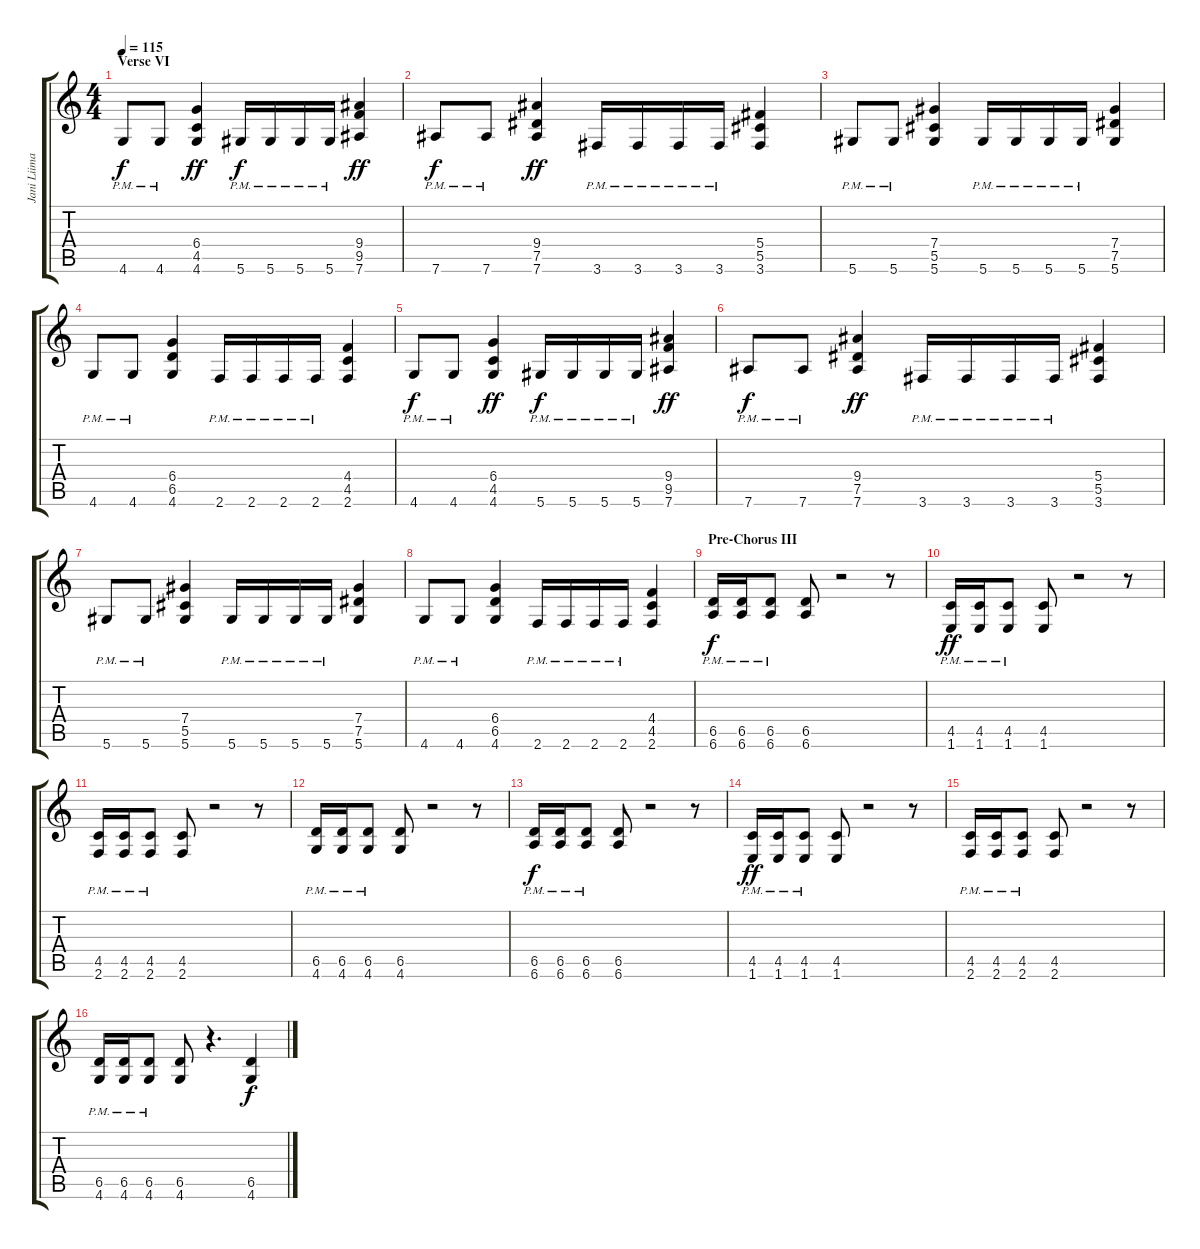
\track ("Jani Liimatainen - Guitars" "Jani Liima") {instrument distortionguitar}
\staff {score tabs}
\tuning (Eb4 Bb3 Gb3 Db3 Ab2 Eb2) {hide}
\ts (4 4)
\section ("" "Verse VI")
\tempo 115
\clef g2
\ks c
4.6{pm}.8{dy f} 4.6{pm}.8 (6.4 4.5 4.6).4{dy ff} 5.6{pm}.16{dy f} 5.6{pm}.16 5.6{pm}.16 5.6{pm}.16 (9.4 9.5 7.6).4{dy ff} |
7.6{pm}.8{dy f} 7.6{pm}.8 (9.4 7.5 7.6).4{dy ff} 3.6{pm}.16 3.6{pm}.16 3.6{pm}.16 3.6{pm}.16 (5.4 5.5 3.6).4 |
5.6{pm}.8 5.6{pm}.8 (7.4 5.5 5.6).4 5.6{pm}.16 5.6{pm}.16 5.6{pm}.16 5.6{pm}.16 (7.4 7.5 5.6).4 |
4.6{pm}.8 4.6{pm}.8 (6.4 6.5 4.6).4 2.6{pm}.16 2.6{pm}.16 2.6{pm}.16 2.6{pm}.16 (4.4 4.5 2.6).4 |
4.6{pm}.8{dy f} 4.6{pm}.8 (6.4 4.5 4.6).4{dy ff} 5.6{pm}.16{dy f} 5.6{pm}.16 5.6{pm}.16 5.6{pm}.16 (9.4 9.5 7.6).4{dy ff} |
7.6{pm}.8{dy f} 7.6{pm}.8 (9.4 7.5 7.6).4{dy ff} 3.6{pm}.16 3.6{pm}.16 3.6{pm}.16 3.6{pm}.16 (5.4 5.5 3.6).4 |
5.6{pm}.8 5.6{pm}.8 (7.4 5.5 5.6).4 5.6{pm}.16 5.6{pm}.16 5.6{pm}.16 5.6{pm}.16 (7.4 7.5 5.6).4 |
4.6{pm}.8 4.6{pm}.8 (6.4 6.5 4.6).4 2.6{pm}.16 2.6{pm}.16 2.6{pm}.16 2.6{pm}.16 (4.4 4.5 2.6).4 |
\section ("" "Pre-Chorus III")
(6.5{pm} 6.6{pm}).16{dy f} (6.5{pm} 6.6{pm}).16 (6.5{pm} 6.6{pm}).8 (6.5 6.6).8 r.2 r.8 |
(4.5{pm} 1.6{pm}).16{dy ff} (4.5{pm} 1.6{pm}).16 (4.5{pm} 1.6{pm}).8 (4.5 1.6).8 r.2 r.8 |
(4.5{pm} 2.6{pm}).16 (4.5{pm} 2.6{pm}).16 (4.5{pm} 2.6{pm}).8 (4.5 2.6).8 r.2 r.8 |
(6.5{pm} 4.6{pm}).16 (6.5{pm} 4.6{pm}).16 (6.5{pm} 4.6{pm}).8 (6.5 4.6).8 r.2 r.8 |
(6.5{pm} 6.6{pm}).16{dy f} (6.5{pm} 6.6{pm}).16 (6.5{pm} 6.6{pm}).8 (6.5 6.6).8 r.2 r.8 |
(4.5{pm} 1.6{pm}).16{dy ff} (4.5{pm} 1.6{pm}).16 (4.5{pm} 1.6{pm}).8 (4.5 1.6).8 r.2 r.8 |
(4.5{pm} 2.6{pm}).16 (4.5{pm} 2.6{pm}).16 (4.5{pm} 2.6{pm}).8 (4.5 2.6).8 r.2 r.8 |
(6.5{pm} 4.6{pm}).16 (6.5{pm} 4.6{pm}).16 (6.5{pm} 4.6{pm}).8 (6.5 4.6).8 r.4{d} (6.5 4.6).4{dy f}
